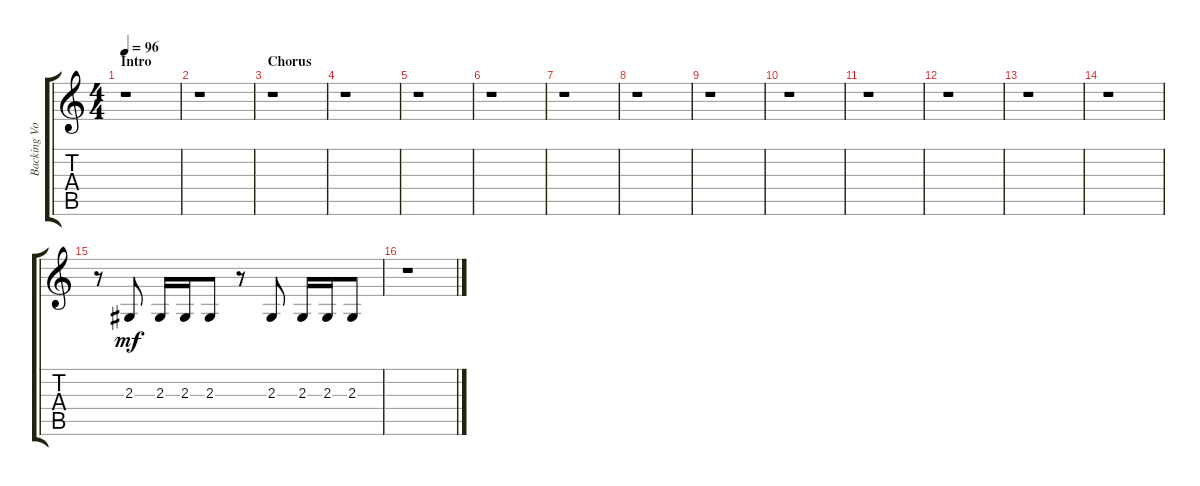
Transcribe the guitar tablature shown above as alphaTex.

\track ("Backing Vocals" "Backing Vo") {instrument lead2sawtooth}
\staff {score tabs}
\tuning (Eb4 Bb3 Gb3 Db3 Ab2 Db2) {hide}
\ts (4 4)
\section ("" "Intro")
\tempo 96
\clef g2
\ks c
r.1{dy mf instrument lead2sawtooth} |
r.1 |
\section ("" "Chorus")
r.1 |
r.1 |
r.1 |
r.1 |
r.1 |
r.1 |
r.1 |
r.1 |
r.1 |
r.1 |
r.1 |
r.1 |
r.8 2.3.8 2.3.16 2.3.16 2.3.8 r.8 2.3.8 2.3.16 2.3.16 2.3.8 |
r.1
